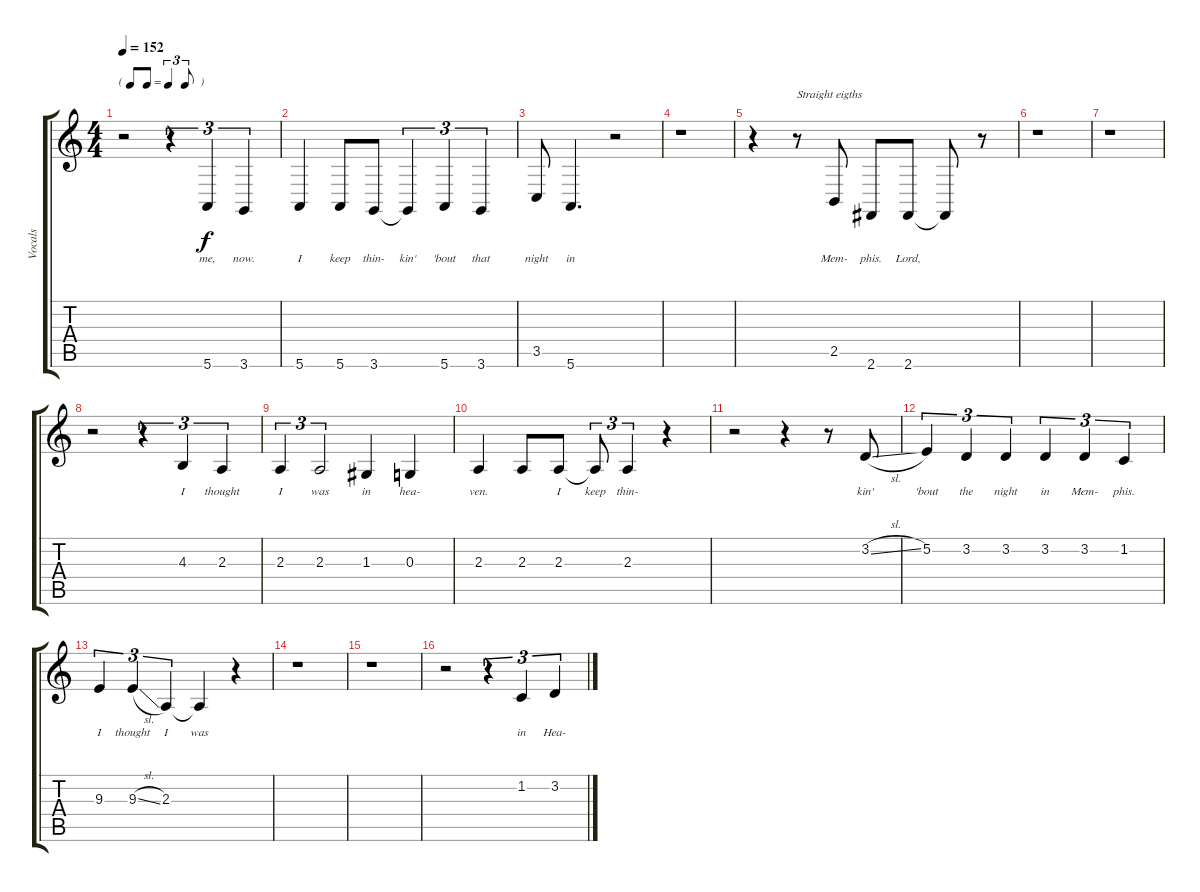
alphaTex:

\track ("Vocals" "Vocals") {instrument trumpet}
\staff {score tabs}
\tuning (E4 B3 G3 D3 A2 E2) {hide}
\ts (4 4)
\tf triplet8th
\tempo 152
\clef g2
\ks c
r.2{dy f} r.4{tu (3 2)} 5.6.4{tu (3 2) lyrics (0 "me,") lyrics (1 "") lyrics (2 "") lyrics (3 "") lyrics (4 "")} 3.6.4{tu (3 2) lyrics (0 "now.") lyrics (1 "") lyrics (2 "") lyrics (3 "") lyrics (4 "")} |
5.6.4{lyrics (0 "I") lyrics (1 "") lyrics (2 "") lyrics (3 "") lyrics (4 "")} 5.6.8{lyrics (0 "keep") lyrics (1 "") lyrics (2 "") lyrics (3 "") lyrics (4 "")} 3.6.8{lyrics (0 "thin-") lyrics (1 "") lyrics (2 "") lyrics (3 "") lyrics (4 "")} 3.6{t}.4{tu (3 2) lyrics (0 "kin'") lyrics (1 "") lyrics (2 "") lyrics (3 "") lyrics (4 "")} 5.6.4{tu (3 2) lyrics (0 "'bout") lyrics (1 "") lyrics (2 "") lyrics (3 "") lyrics (4 "")} 3.6.4{tu (3 2) lyrics (0 "that") lyrics (1 "") lyrics (2 "") lyrics (3 "") lyrics (4 "")} |
3.5.8{lyrics (0 "night") lyrics (1 "") lyrics (2 "") lyrics (3 "") lyrics (4 "")} 5.6.4{d lyrics (0 "in") lyrics (1 "") lyrics (2 "") lyrics (3 "") lyrics (4 "")} r.2 |
r.1 |
r.4 r.8{txt "Straight eigths"} 2.5.8{lyrics (0 "Mem-") lyrics (1 "") lyrics (2 "") lyrics (3 "") lyrics (4 "")} 2.6.8{lyrics (0 "phis.") lyrics (1 "") lyrics (2 "") lyrics (3 "") lyrics (4 "")} 2.6.8{lyrics (0 "Lord,") lyrics (1 "") lyrics (2 "") lyrics (3 "") lyrics (4 "")} 2.6{t}.8{lyrics (0 "") lyrics (1 "") lyrics (2 "") lyrics (3 "") lyrics (4 "")} r.8 |
r.1 |
r.1 |
r.2 r.4{tu (3 2)} 4.3.4{tu (3 2) lyrics (0 "I") lyrics (1 "") lyrics (2 "") lyrics (3 "") lyrics (4 "")} 2.3.4{tu (3 2) lyrics (0 "thought") lyrics (1 "") lyrics (2 "") lyrics (3 "") lyrics (4 "")} |
2.3.4{tu (3 2) lyrics (0 "I") lyrics (1 "") lyrics (2 "") lyrics (3 "") lyrics (4 "")} 2.3.2{tu (3 2) lyrics (0 "was") lyrics (1 "") lyrics (2 "") lyrics (3 "") lyrics (4 "")} 1.3.4{lyrics (0 "in") lyrics (1 "") lyrics (2 "") lyrics (3 "") lyrics (4 "")} 0.3.4{lyrics (0 "hea-") lyrics (1 "") lyrics (2 "") lyrics (3 "") lyrics (4 "")} |
2.3.4{lyrics (0 "ven.") lyrics (1 "") lyrics (2 "") lyrics (3 "") lyrics (4 "")} 2.3.8{lyrics (0 "") lyrics (1 "") lyrics (2 "") lyrics (3 "") lyrics (4 "")} 2.3.8{lyrics (0 "I") lyrics (1 "") lyrics (2 "") lyrics (3 "") lyrics (4 "")} 2.3{t}.8{tu (3 2) lyrics (0 "keep") lyrics (1 "") lyrics (2 "") lyrics (3 "") lyrics (4 "")} 2.3.4{tu (3 2) lyrics (0 "thin-") lyrics (1 "") lyrics (2 "") lyrics (3 "") lyrics (4 "")} r.4 |
r.2 r.4 r.8 3.2{sl}.8{lyrics (0 "kin'") lyrics (1 "") lyrics (2 "") lyrics (3 "") lyrics (4 "")} |
5.2.4{tu (3 2) lyrics (0 "'bout") lyrics (1 "") lyrics (2 "") lyrics (3 "") lyrics (4 "")} 3.2.4{tu (3 2) lyrics (0 "the") lyrics (1 "") lyrics (2 "") lyrics (3 "") lyrics (4 "")} 3.2.4{tu (3 2) lyrics (0 "night") lyrics (1 "") lyrics (2 "") lyrics (3 "") lyrics (4 "")} 3.2.4{tu (3 2) lyrics (0 "in") lyrics (1 "") lyrics (2 "") lyrics (3 "") lyrics (4 "")} 3.2.4{tu (3 2) lyrics (0 "Mem-") lyrics (1 "") lyrics (2 "") lyrics (3 "") lyrics (4 "")} 1.2.4{tu (3 2) lyrics (0 "phis.") lyrics (1 "") lyrics (2 "") lyrics (3 "") lyrics (4 "")} |
9.3.4{tu (3 2) lyrics (0 "I") lyrics (1 "") lyrics (2 "") lyrics (3 "") lyrics (4 "")} 9.3{sl}.4{tu (3 2) lyrics (0 "thought") lyrics (1 "") lyrics (2 "") lyrics (3 "") lyrics (4 "")} 2.3.4{tu (3 2) lyrics (0 "I") lyrics (1 "") lyrics (2 "") lyrics (3 "") lyrics (4 "")} 2.3{t}.4{lyrics (0 "was") lyrics (1 "") lyrics (2 "") lyrics (3 "") lyrics (4 "")} r.4 |
r.1 |
r.1 |
r.2 r.4{tu (3 2)} 1.2.4{tu (3 2) lyrics (0 "in") lyrics (1 "") lyrics (2 "") lyrics (3 "") lyrics (4 "")} 3.2.4{tu (3 2) lyrics (0 "Hea-") lyrics (1 "") lyrics (2 "") lyrics (3 "") lyrics (4 "")}
